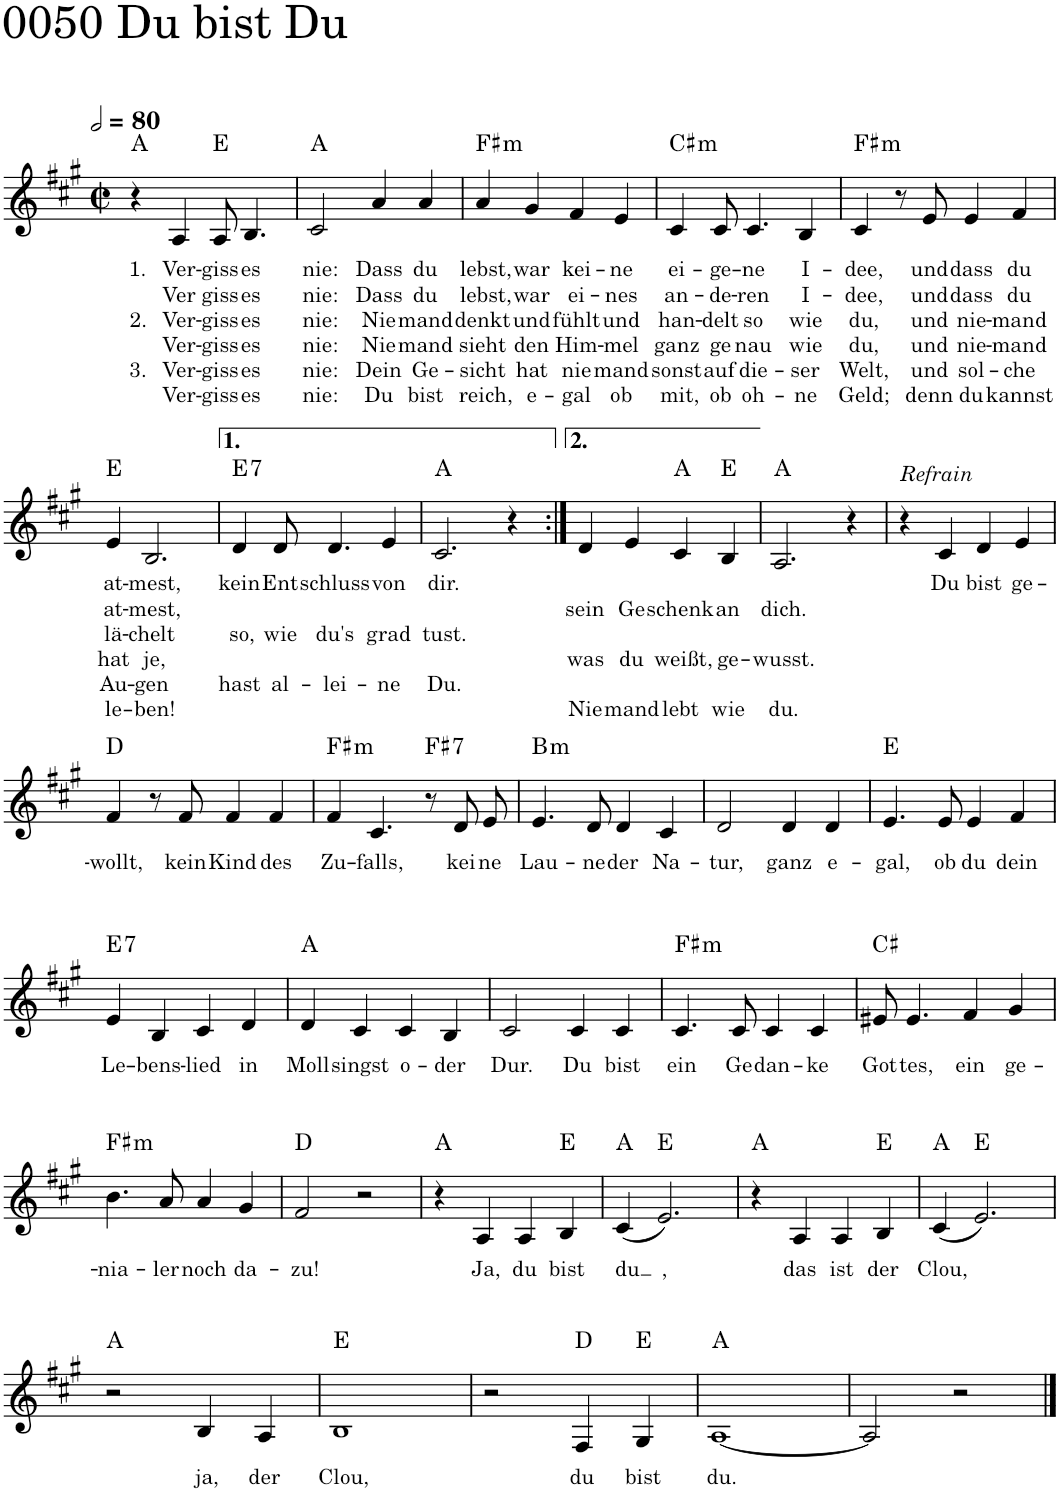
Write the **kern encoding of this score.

**kern	**text	**text	**text	**text	**text	**text	**harte
*part1	*part1	*part1	*part1	*part1	*part1	*part1	*part1
*staff1	*staff1	*staff1	*staff1	*staff1	*staff1	*staff1	*
*I"Stimme	*	*	*	*	*	*	*
*clefG2	*	*	*	*	*	*	*
*k[f#c#g#]	*	*	*	*	*	*	*
*M2/2	*	*	*	*	*	*	*
*met(c|)	*	*	*	*	*	*	*
*MM160	*	*	*	*	*	*	*
=1	=1	=1	=1	=1	=1	=1	=1
!	!LO:LY:b	!	!LO:LY:b	!	!LO:LY:b	!	!
4r	1.	.	2.	.	3.	.	A:maj
!	!LO:LY:b	!LO:LY:b	!LO:LY:b	!LO:LY:b	!LO:LY:b	!LO:LY:b	!
4A/	Ver-	Ver	Ver-	Ver-	Ver-	Ver-	.
!	!LO:LY:b	!LO:LY:b	!LO:LY:b	!LO:LY:b	!LO:LY:b	!LO:LY:b	!
8A/	-giss	-giss	-giss	-giss	-giss	-giss	E:maj
!	!LO:LY:b	!LO:LY:b	!LO:LY:b	!LO:LY:b	!LO:LY:b	!LO:LY:b	!
4.B/	es	es	es	es	es	es	.
=2	=2	=2	=2	=2	=2	=2	=2
!	!LO:LY:b	!LO:LY:b	!LO:LY:b	!LO:LY:b	!LO:LY:b	!LO:LY:b	!
2c#/	nie:	nie:	nie:	nie:	nie:	nie:	A:maj
!	!LO:LY:b	!LO:LY:b	!LO:LY:b	!LO:LY:b	!LO:LY:b	!LO:LY:b	!
4a/	Dass	Dass	Nie-	Nie-	Dein	Du	.
!	!LO:LY:b	!LO:LY:b	!LO:LY:b	!LO:LY:b	!LO:LY:b	!LO:LY:b	!
4a/	du	du	-mand	-mand	Ge-	bist	.
=3	=3	=3	=3	=3	=3	=3	=3
!	!LO:LY:b	!LO:LY:b	!LO:LY:b	!LO:LY:b	!LO:LY:b	!LO:LY:b	!LO:H:kt=m
4a/	lebst,	lebst,	denkt	sieht	-sicht	reich,	F#:min
!	!LO:LY:b	!LO:LY:b	!LO:LY:b	!LO:LY:b	!LO:LY:b	!LO:LY:b	!
4g#/	war	war	und	den	hat	e-	.
!	!LO:LY:b	!LO:LY:b	!LO:LY:b	!LO:LY:b	!LO:LY:b	!LO:LY:b	!
4f#/	kei-	ei-	fühlt	Him-	nie-	-gal	.
!	!LO:LY:b	!LO:LY:b	!LO:LY:b	!LO:LY:b	!LO:LY:b	!LO:LY:b	!
4e/	-ne	-nes	und	-mel	-mand	ob	.
=4	=4	=4	=4	=4	=4	=4	=4
!	!LO:LY:b	!LO:LY:b	!LO:LY:b	!LO:LY:b	!LO:LY:b	!LO:LY:b	!LO:H:kt=m
4c#/	ei-	an-	han-	ganz	sonst	mit,	C#:min
!	!LO:LY:b	!LO:LY:b	!LO:LY:b	!LO:LY:b	!LO:LY:b	!LO:LY:b	!
8c#/	-ge-	-de-	-delt	ge-	auf	ob	.
!	!LO:LY:b	!LO:LY:b	!LO:LY:b	!LO:LY:b	!LO:LY:b	!LO:LY:b	!
4.c#/	-ne	-ren	so	-nau	die-	oh-	.
!	!LO:LY:b	!LO:LY:b	!LO:LY:b	!LO:LY:b	!LO:LY:b	!LO:LY:b	!
4B/	I-	I-	wie	wie	-ser	-ne	.
=5	=5	=5	=5	=5	=5	=5	=5
!	!LO:LY:b	!LO:LY:b	!LO:LY:b	!LO:LY:b	!LO:LY:b	!LO:LY:b	!LO:H:kt=m
4c#/	-dee,	-dee,	du,	du,	Welt,	Geld;	F#:min
8r	.	.	.	.	.	.	.
!	!LO:LY:b	!LO:LY:b	!LO:LY:b	!LO:LY:b	!LO:LY:b	!LO:LY:b	!
8e/	und	und	und	und	und	denn	.
!	!LO:LY:b	!LO:LY:b	!LO:LY:b	!LO:LY:b	!LO:LY:b	!LO:LY:b	!
4e/	dass	dass	nie-	nie-	sol-	du	.
!	!LO:LY:b	!LO:LY:b	!LO:LY:b	!LO:LY:b	!LO:LY:b	!LO:LY:b	!
4f#/	du	du	-mand	-mand	-che	kannst	.
!!LO:LB:g=z
=6	=6	=6	=6	=6	=6	=6	=6
!	!LO:LY:b	!LO:LY:b	!LO:LY:b	!LO:LY:b	!LO:LY:b	!LO:LY:b	!
4e/	at-	at-	lä-	hat	Au-	le-	E:maj
!	!LO:LY:b	!LO:LY:b	!LO:LY:b	!LO:LY:b	!LO:LY:b	!LO:LY:b	!
2.B/	-mest,	-mest,	-chelt	je,	-gen	-ben!	.
=7	=7	=7	=7	=7	=7	=7	=7
!	!LO:LY:b	!	!LO:LY:b	!	!LO:LY:b	!	!LO:H:kt=7
4d/	kein	.	so,	.	hast	.	E:7
!	!LO:LY:b	!	!LO:LY:b	!	!LO:LY:b	!	!
8d/	Ent-	.	wie	.	al-	.	.
!	!LO:LY:b	!	!LO:LY:b	!	!LO:LY:b	!	!
4.d/	-schluss	.	du's	.	-lei-	.	.
!	!LO:LY:b	!	!LO:LY:b	!	!LO:LY:b	!	!
4e/	von	.	grad	.	-ne	.	.
=8	=8	=8	=8	=8	=8	=8	=8
!	!LO:LY:b	!	!LO:LY:b	!	!LO:LY:b	!	!
2.c#/	dir.	.	tust.	.	Du.	.	A:maj
4r	.	.	.	.	.	.	.
=9:|!	=9:|!	=9:|!	=9:|!	=9:|!	=9:|!	=9:|!	=9:|!
!	!	!LO:LY:b	!	!LO:LY:b	!	!LO:LY:b	!
4d/	.	sein	.	was	.	Nie-	.
!	!	!LO:LY:b	!	!LO:LY:b	!	!LO:LY:b	!
4e/	.	Ge-	.	du	.	-mand	.
!	!	!LO:LY:b	!	!LO:LY:b	!	!LO:LY:b	!
4c#/	.	-schenk	.	weißt,	.	lebt	A:maj
!	!	!LO:LY:b	!	!LO:LY:b	!	!LO:LY:b	!
4B/	.	an	.	ge-	.	wie	E:maj
=10	=10	=10	=10	=10	=10	=10	=10
!	!	!LO:LY:b	!	!LO:LY:b	!	!LO:LY:b	!
2.A/	.	dich.	.	-wusst.	.	du.	A:maj
4r	.	.	.	.	.	.	.
=11	=11	=11	=11	=11	=11	=11	=11
!LO:TX:a:i:t=Refrain	!	!	!	!	!	!	!
4r	.	.	.	.	.	.	.
!	!LO:LY:b	!	!	!	!	!	!
4c#/	Du	.	.	.	.	.	.
!	!LO:LY:b	!	!	!	!	!	!
4d/	bist	.	.	.	.	.	.
!	!LO:LY:b	!	!	!	!	!	!
4e/	ge-	.	.	.	.	.	.
!!LO:LB:g=z
=12	=12	=12	=12	=12	=12	=12	=12
!	!LO:LY:b	!	!	!	!	!	!
4f#/	-wollt,	.	.	.	.	.	D:maj
8r	.	.	.	.	.	.	.
!	!LO:LY:b	!	!	!	!	!	!
8f#/	kein	.	.	.	.	.	.
!	!LO:LY:b	!	!	!	!	!	!
4f#/	Kind	.	.	.	.	.	.
!	!LO:LY:b	!	!	!	!	!	!
4f#/	des	.	.	.	.	.	.
=13	=13	=13	=13	=13	=13	=13	=13
!	!LO:LY:b	!	!	!	!	!	!LO:H:kt=m
4f#/	Zu-	.	.	.	.	.	F#:min
!	!LO:LY:b	!	!	!	!	!	!
4.c#/	-falls,	.	.	.	.	.	.
!	!	!	!	!	!	!	!LO:H:kt=7
8r	.	.	.	.	.	.	F#:7
!	!LO:LY:b	!	!	!	!	!	!
8d/L	kei-	.	.	.	.	.	.
!	!LO:LY:b	!	!	!	!	!	!
8e/J	-ne	.	.	.	.	.	.
=14	=14	=14	=14	=14	=14	=14	=14
!	!LO:LY:b	!	!	!	!	!	!LO:H:kt=m
4.e/	Lau-	.	.	.	.	.	B:min
!	!LO:LY:b	!	!	!	!	!	!
8d/	-ne	.	.	.	.	.	.
!	!LO:LY:b	!	!	!	!	!	!
4d/	der	.	.	.	.	.	.
!	!LO:LY:b	!	!	!	!	!	!
4c#/	Na-	.	.	.	.	.	.
=15	=15	=15	=15	=15	=15	=15	=15
!	!LO:LY:b	!	!	!	!	!	!
2d/	-tur,	.	.	.	.	.	.
!	!LO:LY:b	!	!	!	!	!	!
4d/	ganz	.	.	.	.	.	.
!	!LO:LY:b	!	!	!	!	!	!
4d/	e-	.	.	.	.	.	.
=16	=16	=16	=16	=16	=16	=16	=16
!	!LO:LY:b	!	!	!	!	!	!
4.e/	-gal,	.	.	.	.	.	E:maj
!	!LO:LY:b	!	!	!	!	!	!
8e/	ob	.	.	.	.	.	.
!	!LO:LY:b	!	!	!	!	!	!
4e/	du	.	.	.	.	.	.
!	!LO:LY:b	!	!	!	!	!	!
4f#/	dein	.	.	.	.	.	.
!!LO:LB:g=z
=17	=17	=17	=17	=17	=17	=17	=17
!	!LO:LY:b	!	!	!	!	!	!LO:H:kt=7
4e/	Le-	.	.	.	.	.	E:7
!	!LO:LY:b	!	!	!	!	!	!
4B/	-bens-	.	.	.	.	.	.
!	!LO:LY:b	!	!	!	!	!	!
4c#/	-lied	.	.	.	.	.	.
!	!LO:LY:b	!	!	!	!	!	!
4d/	in	.	.	.	.	.	.
=18	=18	=18	=18	=18	=18	=18	=18
!	!LO:LY:b	!	!	!	!	!	!
4d/	Moll	.	.	.	.	.	A:maj
!	!LO:LY:b	!	!	!	!	!	!
4c#/	singst	.	.	.	.	.	.
!	!LO:LY:b	!	!	!	!	!	!
4c#/	o-	.	.	.	.	.	.
!	!LO:LY:b	!	!	!	!	!	!
4B/	-der	.	.	.	.	.	.
=19	=19	=19	=19	=19	=19	=19	=19
!	!LO:LY:b	!	!	!	!	!	!
2c#/	Dur.	.	.	.	.	.	.
!	!LO:LY:b	!	!	!	!	!	!
4c#/	Du	.	.	.	.	.	.
!	!LO:LY:b	!	!	!	!	!	!
4c#/	bist	.	.	.	.	.	.
=20	=20	=20	=20	=20	=20	=20	=20
!	!LO:LY:b	!	!	!	!	!	!LO:H:kt=m
4.c#/	ein	.	.	.	.	.	F#:min
!	!LO:LY:b	!	!	!	!	!	!
8c#/	Ge-	.	.	.	.	.	.
!	!LO:LY:b	!	!	!	!	!	!
4c#/	-dan-	.	.	.	.	.	.
!	!LO:LY:b	!	!	!	!	!	!
4c#/	-ke	.	.	.	.	.	.
=21	=21	=21	=21	=21	=21	=21	=21
!	!LO:LY:b	!	!	!	!	!	!
8e#X/	Got-	.	.	.	.	.	C#:maj
!	!LO:LY:b	!	!	!	!	!	!
4.e#/	-tes,	.	.	.	.	.	.
!	!LO:LY:b	!	!	!	!	!	!
4f#/	ein	.	.	.	.	.	.
!	!LO:LY:b	!	!	!	!	!	!
4g#/	ge-	.	.	.	.	.	.
!!LO:LB:g=z
=22	=22	=22	=22	=22	=22	=22	=22
!	!LO:LY:b	!	!	!	!	!	!LO:H:kt=m
4.b\	-nia-	.	.	.	.	.	F#:min
!	!LO:LY:b	!	!	!	!	!	!
8a/	-ler	.	.	.	.	.	.
!	!LO:LY:b	!	!	!	!	!	!
4a/	noch	.	.	.	.	.	.
!	!LO:LY:b	!	!	!	!	!	!
4g#/	da-	.	.	.	.	.	.
=23	=23	=23	=23	=23	=23	=23	=23
!	!LO:LY:b	!	!	!	!	!	!
2f#/	-zu!	.	.	.	.	.	D:maj
2r	.	.	.	.	.	.	.
=24	=24	=24	=24	=24	=24	=24	=24
4r	.	.	.	.	.	.	A:maj
!	!LO:LY:b	!	!	!	!	!	!
4A/	Ja,	.	.	.	.	.	.
!	!LO:LY:b	!	!	!	!	!	!
4A/	du	.	.	.	.	.	.
!	!LO:LY:b	!	!	!	!	!	!
4B/	bist	.	.	.	.	.	E:maj
=25	=25	=25	=25	=25	=25	=25	=25
!	!LO:LY:b	!	!	!	!	!	!
(4c#/	du	.	.	.	.	.	A:maj
!	!LO:LY:b	!	!	!	!	!	!
2.e/)	,	.	.	.	.	.	E:maj
=26	=26	=26	=26	=26	=26	=26	=26
4r	.	.	.	.	.	.	A:maj
!	!LO:LY:b	!	!	!	!	!	!
4A/	das	.	.	.	.	.	.
!	!LO:LY:b	!	!	!	!	!	!
4A/	ist	.	.	.	.	.	.
!	!LO:LY:b	!	!	!	!	!	!
4B/	der	.	.	.	.	.	E:maj
=27	=27	=27	=27	=27	=27	=27	=27
!	!LO:LY:b	!	!	!	!	!	!
(4c#/	Clou,	.	.	.	.	.	A:maj
2.e/)	.	.	.	.	.	.	E:maj
!!LO:LB:g=z
=28	=28	=28	=28	=28	=28	=28	=28
2r	.	.	.	.	.	.	A:maj
!	!LO:LY:b	!	!	!	!	!	!
4B/	ja,	.	.	.	.	.	.
!	!LO:LY:b	!	!	!	!	!	!
4A/	der	.	.	.	.	.	.
=29	=29	=29	=29	=29	=29	=29	=29
!	!LO:LY:b	!	!	!	!	!	!
1B	Clou,	.	.	.	.	.	E:maj
=30	=30	=30	=30	=30	=30	=30	=30
2r	.	.	.	.	.	.	.
!	!LO:LY:b	!	!	!	!	!	!
4F#/	du	.	.	.	.	.	D:maj
!	!LO:LY:b	!	!	!	!	!	!
4G#/	bist	.	.	.	.	.	E:maj
=31	=31	=31	=31	=31	=31	=31	=31
!	!LO:LY:b	!	!	!	!	!	!
[1A	du.	.	.	.	.	.	A:maj
=32	=32	=32	=32	=32	=32	=32	=32
2A/]	.	.	.	.	.	.	.
2r	.	.	.	.	.	.	.
==	==	==	==	==	==	==	==
*-	*-	*-	*-	*-	*-	*-	*-
